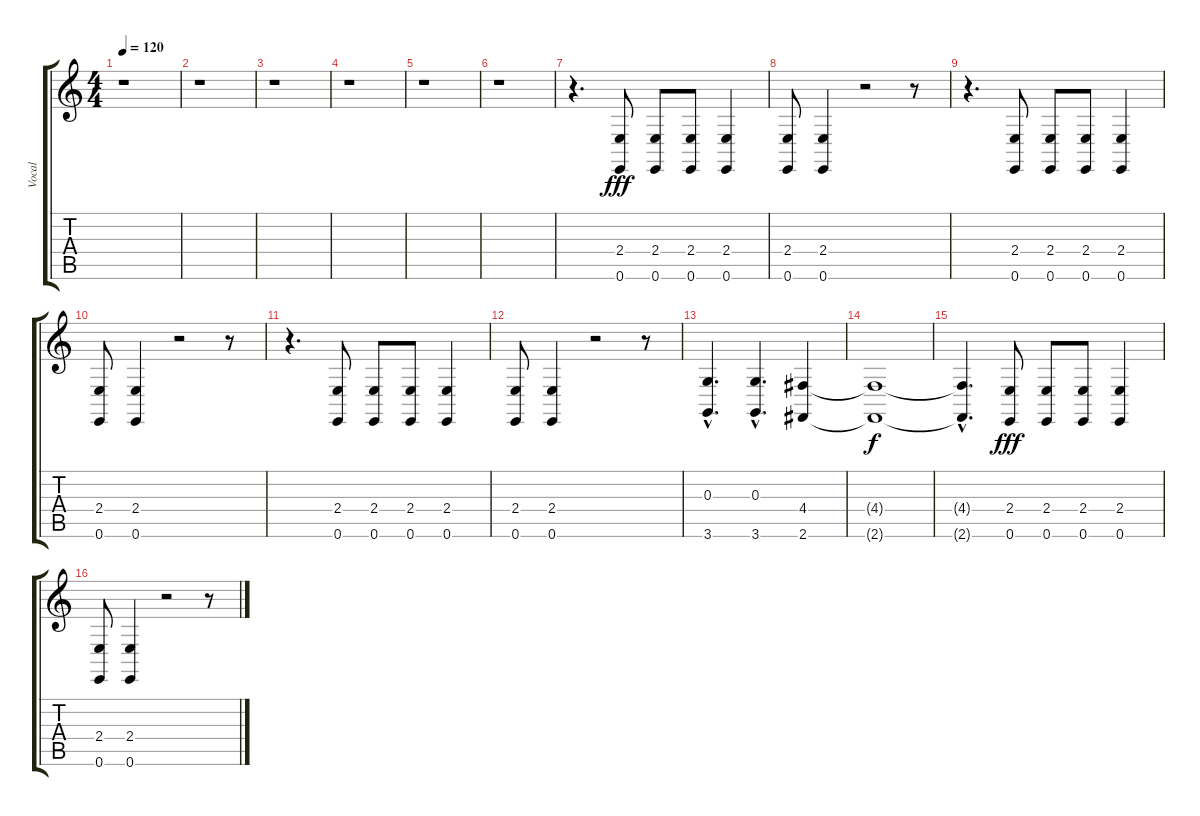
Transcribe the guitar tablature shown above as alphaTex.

\track ("Vocal" "Vocal") {instrument oboe}
\staff {score tabs}
\tuning (E4 B3 G3 D3 A2 E2) {hide}
\ts (4 4)
\tempo 120
\clef g2
\ks c
r.1{dy fff} |
r.1 |
r.1 |
r.1 |
r.1 |
r.1 |
r.4{d} (2.4 0.6).8 (2.4 0.6).8 (2.4 0.6).8 (2.4 0.6).4 |
(2.4 0.6).8 (2.4 0.6).4 r.2 r.8 |
r.4{d} (2.4 0.6).8 (2.4 0.6).8 (2.4 0.6).8 (2.4 0.6).4 |
(2.4 0.6).8 (2.4 0.6).4 r.2 r.8 |
r.4{d} (2.4 0.6).8 (2.4 0.6).8 (2.4 0.6).8 (2.4 0.6).4 |
(2.4 0.6).8 (2.4 0.6).4 r.2 r.8 |
(0.3{hac} 3.6{hac}).4{d} (0.3{hac} 3.6{hac}).4{d} (4.4 2.6).4 |
(4.4{t} 2.6{t}).1{dy f} |
(4.4{hac t} 2.6{hac t}).4{d} (2.4 0.6).8{dy fff} (2.4 0.6).8 (2.4 0.6).8 (2.4 0.6).4 |
(2.4 0.6).8 (2.4 0.6).4 r.2 r.8
